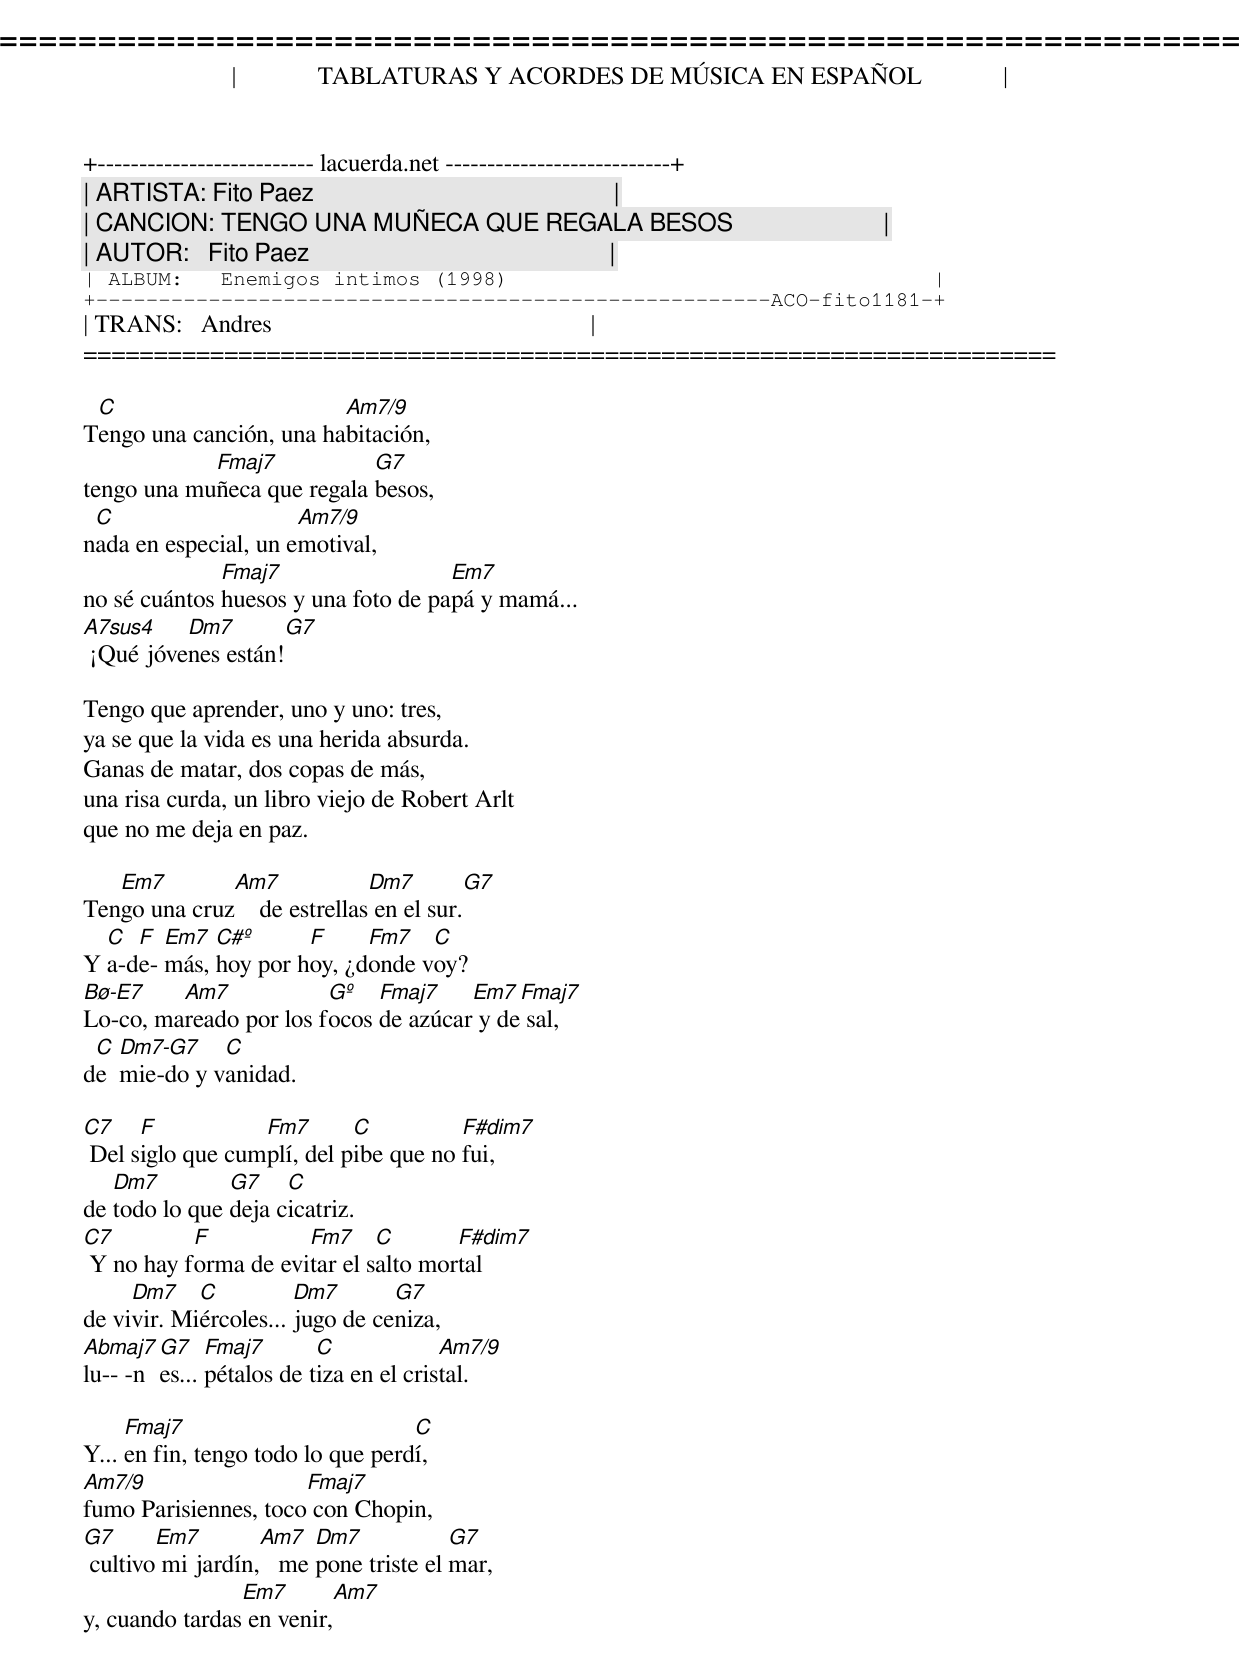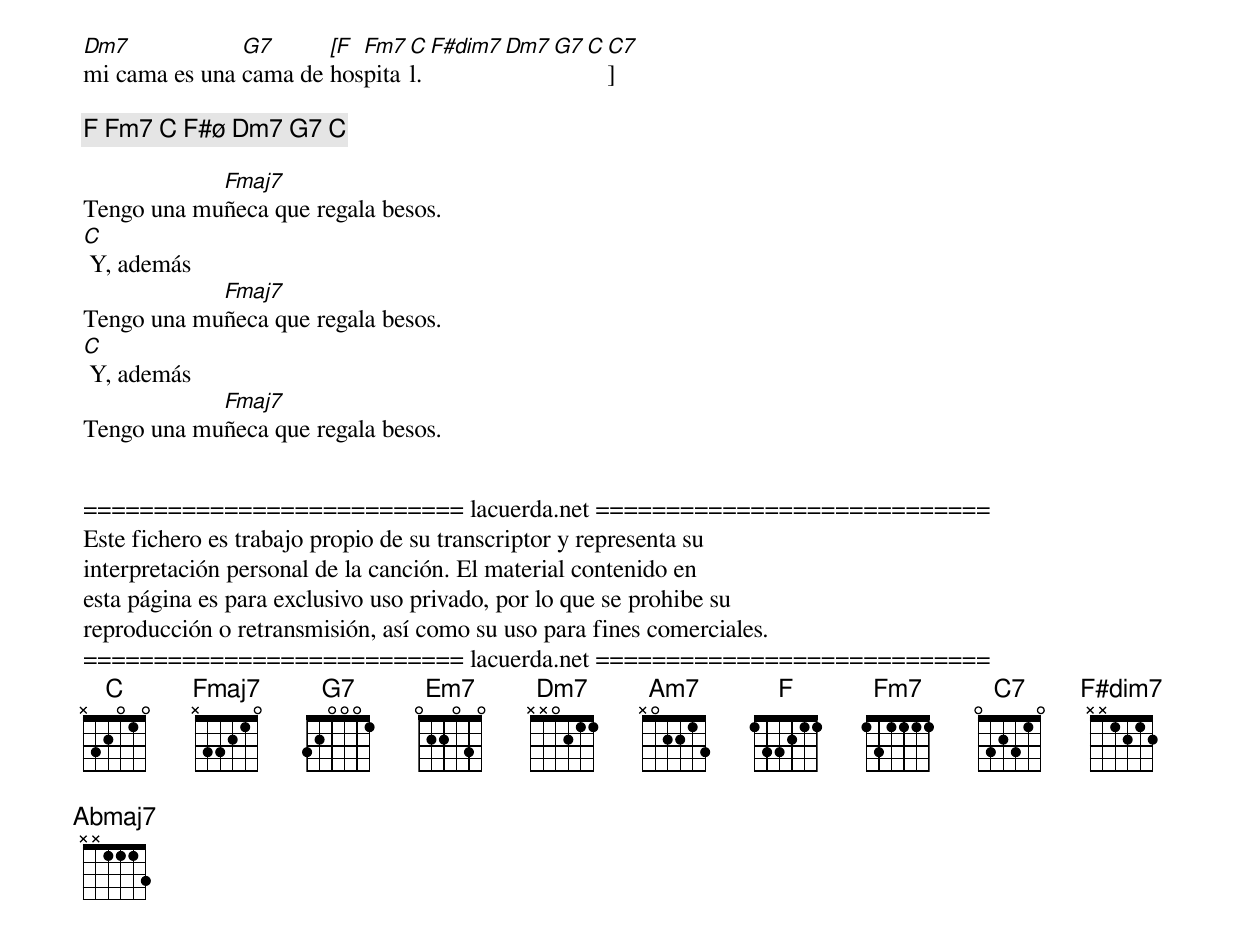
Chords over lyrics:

=====================================================================
|             TABLATURAS Y ACORDES DE MÚSICA EN ESPAÑOL             |
+-------------------------- lacuerda.net ---------------------------+
| ARTISTA: Fito Paez                                                |
| CANCION: TENGO UNA MUÑECA QUE REGALA BESOS                        |
| AUTOR:   Fito Paez                                                |
| ALBUM:   Enemigos intimos (1998)                                  |
+------------------------------------------------------ACO-fito1181-+
| TRANS:   Andres                                                   |
=====================================================================

 C                       Am7/9
Tengo una canción, una habitación,
            Fmaj7           G7
tengo una muñeca que regala besos,
 C                    Am7/9
nada en especial, un emotival,
              Fmaj7                  Em7
no sé cuántos huesos y una foto de papá y mamá...
A7sus4    Dm7       G7
 ¡Qué jóvenes están!

Tengo que aprender, uno y uno: tres,
ya se que la vida es una herida absurda.
Ganas de matar, dos copas de más,
una risa curda, un libro viejo de Robert Arlt
que no me deja en paz.

   Em7        Am7             Dm7        G7
Tengo una cruz    de estrellas en el sur.
  C  F  Em7  C#º      F     Fm7   C
Y a-de- más, hoy por hoy, ¿donde voy?
Bø-E7    Am7            Gº   Fmaj7    Em7  Fmaj7
Lo-co, mareado por los focos de azúcar y de sal,
 C  Dm7-G7    C
de  mie-do y vanidad.

C7    F           Fm7       C          F#ø
 Del siglo que cumplí, del pibe que no fui,
   Dm7         G7    C
de todo lo que deja cicatriz.
C7         F          Fm7     C       F#ø
 Y no hay forma de evitar el salto mortal
     Dm7    C          Dm7       G7
de vivir. Miércoles... jugo de ceniza,
Abmaj7 G7    Fmaj7       C             Am7/9
lu-- -nes... pétalos de tiza en el cristal.

     Fmaj7                         C
Y... en fin, tengo todo lo que perdí,
Am7/9                 Fmaj7
fumo Parisiennes, toco con Chopin,
G7      Em7        Am7   Dm7            G7
 cultivo mi jardín,   me pone triste el mar,
                Em7       Am7
y, cuando tardas en venir,
Dm7            G7      [F Fm7 C F#ø Dm7 G7 C C7]
mi cama es una cama de hospital.

[F Fm7 C F#ø Dm7 G7 C]

            Fmaj7
Tengo una muñeca que regala besos.
C
 Y, además
            Fmaj7
Tengo una muñeca que regala besos.
C
 Y, además
            Fmaj7
Tengo una muñeca que regala besos.


=========================== lacuerda.net ============================
Este fichero es trabajo propio de su transcriptor y representa su
interpretación personal de la canción. El material contenido en
esta página es para exclusivo uso privado, por lo que se prohibe su
reproducción o retransmisión, así como su uso para fines comerciales.
=========================== lacuerda.net ============================
